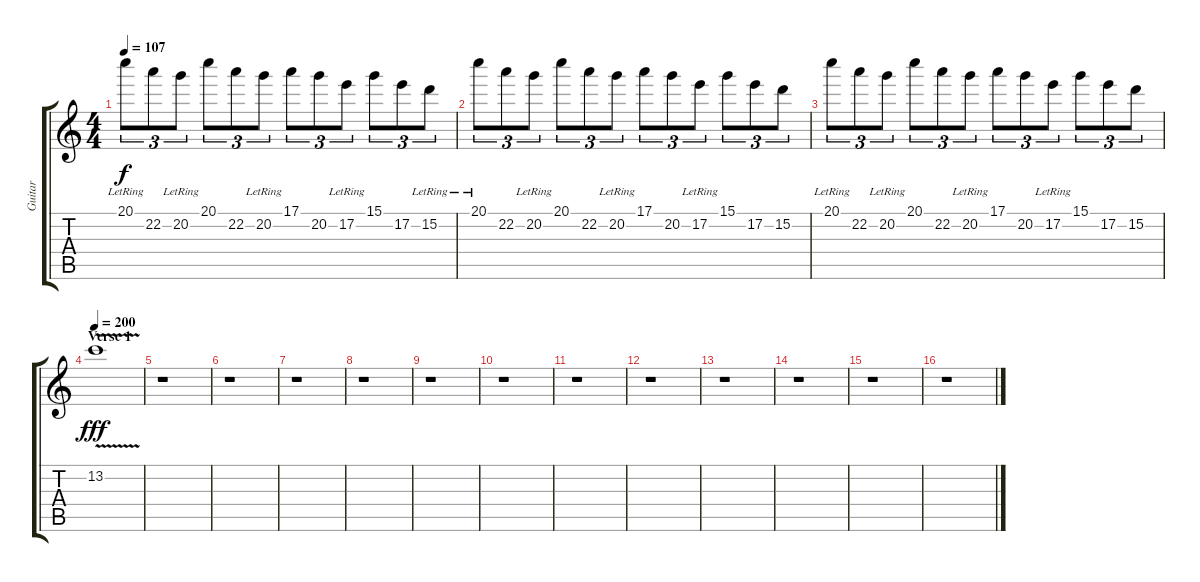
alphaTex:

\track ("Guitar" "Guitar") {instrument overdrivenguitar}
\staff {score tabs}
\tuning (E4 B3 G3 D3 A2 E2) {hide}
\ts (4 4)
\tempo 107
\clef g2
\ks c
20.1{lr}.8{tu (3 2) dy f} 22.2.8{tu (3 2)} 20.2{lr}.8{tu (3 2)} 20.1{lr}.8{tu (3 2)} 22.2.8{tu (3 2)} 20.2{lr}.8{tu (3 2)} 17.1{lr}.8{tu (3 2)} 20.2.8{tu (3 2)} 17.2{lr}.8{tu (3 2)} 15.1{lr}.8{tu (3 2)} 17.2.8{tu (3 2)} 15.2{lr}.8{tu (3 2)} |
20.1{lr}.8{tu (3 2)} 22.2.8{tu (3 2)} 20.2{lr}.8{tu (3 2)} 20.1{lr}.8{tu (3 2)} 22.2.8{tu (3 2)} 20.2{lr}.8{tu (3 2)} 17.1{lr}.8{tu (3 2)} 20.2.8{tu (3 2)} 17.2{lr}.8{tu (3 2)} 15.1{lr}.8{tu (3 2)} 17.2.8{tu (3 2)} 15.2.8{tu (3 2)} |
20.1{lr}.8{tu (3 2)} 22.2.8{tu (3 2)} 20.2{lr}.8{tu (3 2)} 20.1{lr}.8{tu (3 2)} 22.2.8{tu (3 2)} 20.2{lr}.8{tu (3 2)} 17.1{lr}.8{tu (3 2)} 20.2.8{tu (3 2)} 17.2{lr}.8{tu (3 2)} 15.1{lr}.8{tu (3 2)} 17.2.8{tu (3 2)} 15.2.8{tu (3 2)} |
\section ("" "Verse 1")
\tempo 200
13.2{v}.1{dy fff} |
r.1 |
r.1 |
r.1 |
r.1 |
r.1 |
r.1 |
r.1 |
r.1 |
r.1 |
r.1 |
r.1 |
r.1
